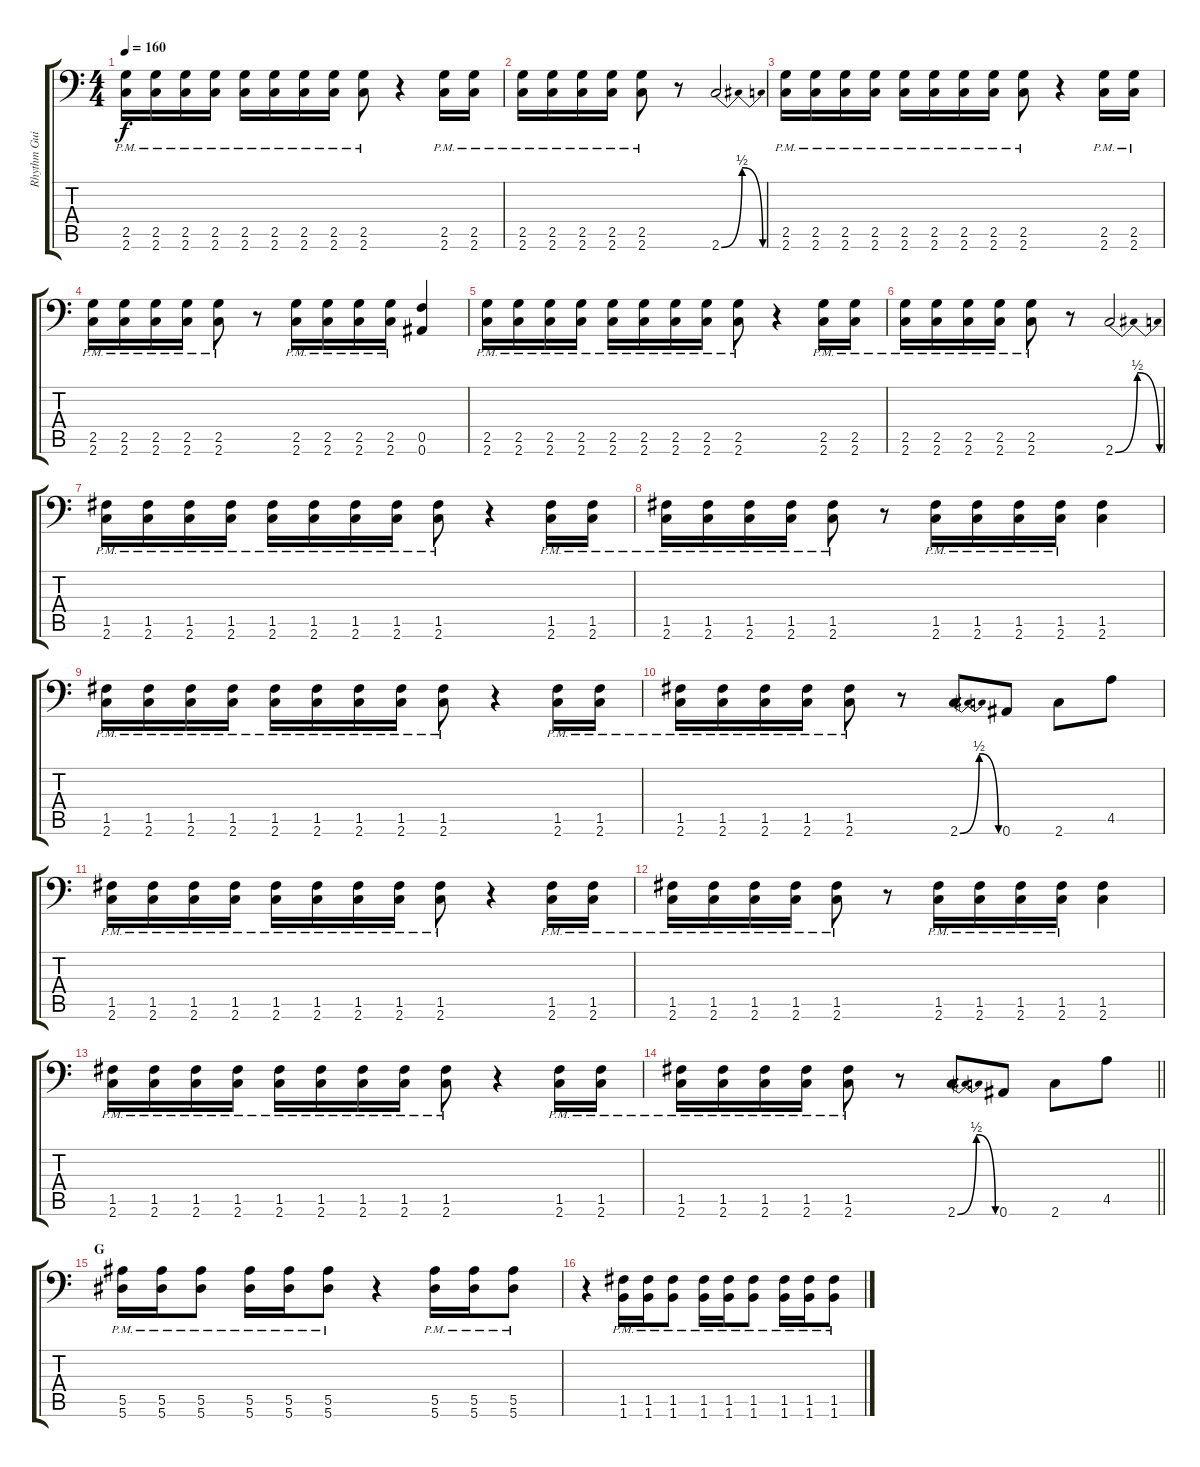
\track ("Rhythm Guitar: Chris Di Carlo" "Rhythm Gui") {instrument distortionguitar}
\staff {score tabs}
\tuning (C4 G3 Eb3 Bb2 F2 Bb1) {hide}
\ts (4 4)
\tempo 160
\clef f4
\ks c
(2.5{pm} 2.6{pm}).16{dy f} (2.5{pm} 2.6{pm}).16 (2.5{pm} 2.6{pm}).16 (2.5{pm} 2.6{pm}).16 (2.5{pm} 2.6{pm}).16 (2.5{pm} 2.6{pm}).16 (2.5{pm} 2.6{pm}).16 (2.5{pm} 2.6{pm}).16 (2.5{pm} 2.6{pm}).8 r.4 (2.5{pm} 2.6{pm}).16 (2.5{pm} 2.6{pm}).16 |
(2.5{pm} 2.6{pm}).16 (2.5{pm} 2.6{pm}).16 (2.5{pm} 2.6{pm}).16 (2.5{pm} 2.6{pm}).16 (2.5{pm} 2.6{pm}).8 r.8 2.6{be (bendrelease 0 0 25 2 25 2 60 0)}.2 |
(2.5{pm} 2.6{pm}).16 (2.5{pm} 2.6{pm}).16 (2.5{pm} 2.6{pm}).16 (2.5{pm} 2.6{pm}).16 (2.5{pm} 2.6{pm}).16 (2.5{pm} 2.6{pm}).16 (2.5{pm} 2.6{pm}).16 (2.5{pm} 2.6{pm}).16 (2.5{pm} 2.6{pm}).8 r.4 (2.5{pm} 2.6{pm}).16 (2.5{pm} 2.6{pm}).16 |
(2.5{pm} 2.6{pm}).16 (2.5{pm} 2.6{pm}).16 (2.5{pm} 2.6{pm}).16 (2.5{pm} 2.6{pm}).16 (2.5{pm} 2.6{pm}).8 r.8 (2.5{pm} 2.6{pm}).16 (2.5{pm} 2.6{pm}).16 (2.5{pm} 2.6{pm}).16 (2.5{pm} 2.6{pm}).16 (0.5 0.6).4 |
(2.5{pm} 2.6{pm}).16 (2.5{pm} 2.6{pm}).16 (2.5{pm} 2.6{pm}).16 (2.5{pm} 2.6{pm}).16 (2.5{pm} 2.6{pm}).16 (2.5{pm} 2.6{pm}).16 (2.5{pm} 2.6{pm}).16 (2.5{pm} 2.6{pm}).16 (2.5{pm} 2.6{pm}).8 r.4 (2.5{pm} 2.6{pm}).16 (2.5{pm} 2.6{pm}).16 |
(2.5{pm} 2.6{pm}).16 (2.5{pm} 2.6{pm}).16 (2.5{pm} 2.6{pm}).16 (2.5{pm} 2.6{pm}).16 (2.5{pm} 2.6{pm}).8 r.8 2.6{be (bendrelease 0 0 25 2 25 2 60 0)}.2 |
(1.5{pm} 2.6{pm}).16 (1.5{pm} 2.6{pm}).16 (1.5{pm} 2.6{pm}).16 (1.5{pm} 2.6{pm}).16 (1.5{pm} 2.6{pm}).16 (1.5{pm} 2.6{pm}).16 (1.5{pm} 2.6{pm}).16 (1.5{pm} 2.6{pm}).16 (1.5{pm} 2.6{pm}).8 r.4 (1.5{pm} 2.6{pm}).16 (1.5{pm} 2.6{pm}).16 |
(1.5{pm} 2.6{pm}).16 (1.5{pm} 2.6{pm}).16 (1.5{pm} 2.6{pm}).16 (1.5{pm} 2.6{pm}).16 (1.5{pm} 2.6{pm}).8 r.8 (1.5{pm} 2.6{pm}).16 (1.5{pm} 2.6{pm}).16 (1.5{pm} 2.6{pm}).16 (1.5{pm} 2.6{pm}).16 (1.5 2.6).4 |
(1.5{pm} 2.6{pm}).16 (1.5{pm} 2.6{pm}).16 (1.5{pm} 2.6{pm}).16 (1.5{pm} 2.6{pm}).16 (1.5{pm} 2.6{pm}).16 (1.5{pm} 2.6{pm}).16 (1.5{pm} 2.6{pm}).16 (1.5{pm} 2.6{pm}).16 (1.5{pm} 2.6{pm}).8 r.4 (1.5{pm} 2.6{pm}).16 (1.5{pm} 2.6{pm}).16 |
(1.5{pm} 2.6{pm}).16 (1.5{pm} 2.6{pm}).16 (1.5{pm} 2.6{pm}).16 (1.5{pm} 2.6{pm}).16 (1.5{pm} 2.6{pm}).8 r.8 2.6{be (bendrelease 0 0 25 2 25 2 60 0)}.8 0.6.8 2.6.8 4.5.8 |
(1.5{pm} 2.6{pm}).16 (1.5{pm} 2.6{pm}).16 (1.5{pm} 2.6{pm}).16 (1.5{pm} 2.6{pm}).16 (1.5{pm} 2.6{pm}).16 (1.5{pm} 2.6{pm}).16 (1.5{pm} 2.6{pm}).16 (1.5{pm} 2.6{pm}).16 (1.5{pm} 2.6{pm}).8 r.4 (1.5{pm} 2.6{pm}).16 (1.5{pm} 2.6{pm}).16 |
(1.5{pm} 2.6{pm}).16 (1.5{pm} 2.6{pm}).16 (1.5{pm} 2.6{pm}).16 (1.5{pm} 2.6{pm}).16 (1.5{pm} 2.6{pm}).8 r.8 (1.5{pm} 2.6{pm}).16 (1.5{pm} 2.6{pm}).16 (1.5{pm} 2.6{pm}).16 (1.5{pm} 2.6{pm}).16 (1.5 2.6).4 |
(1.5{pm} 2.6{pm}).16 (1.5{pm} 2.6{pm}).16 (1.5{pm} 2.6{pm}).16 (1.5{pm} 2.6{pm}).16 (1.5{pm} 2.6{pm}).16 (1.5{pm} 2.6{pm}).16 (1.5{pm} 2.6{pm}).16 (1.5{pm} 2.6{pm}).16 (1.5{pm} 2.6{pm}).8 r.4 (1.5{pm} 2.6{pm}).16 (1.5{pm} 2.6{pm}).16 |
\barLineRight lightlight
(1.5{pm} 2.6{pm}).16 (1.5{pm} 2.6{pm}).16 (1.5{pm} 2.6{pm}).16 (1.5{pm} 2.6{pm}).16 (1.5{pm} 2.6{pm}).8 r.8 2.6{be (bendrelease 0 0 25 2 25 2 60 0)}.8 0.6.8 2.6.8 4.5.8 |
\section ("" "G")
(5.5{pm} 5.6{pm}).16 (5.5{pm} 5.6{pm}).16 (5.5{pm} 5.6{pm}).8 (5.5{pm} 5.6{pm}).16 (5.5{pm} 5.6{pm}).16 (5.5{pm} 5.6{pm}).8 r.4 (5.5{pm} 5.6{pm}).16 (5.5{pm} 5.6{pm}).16 (5.5{pm} 5.6{pm}).8 |
r.4 (1.5{pm} 1.6{pm}).16 (1.5{pm} 1.6{pm}).16 (1.5{pm} 1.6{pm}).8 (1.5{pm} 1.6{pm}).16 (1.5{pm} 1.6{pm}).16 (1.5{pm} 1.6{pm}).8 (1.5{pm} 1.6{pm}).16 (1.5{pm} 1.6{pm}).16 (1.5{pm} 1.6{pm}).8
